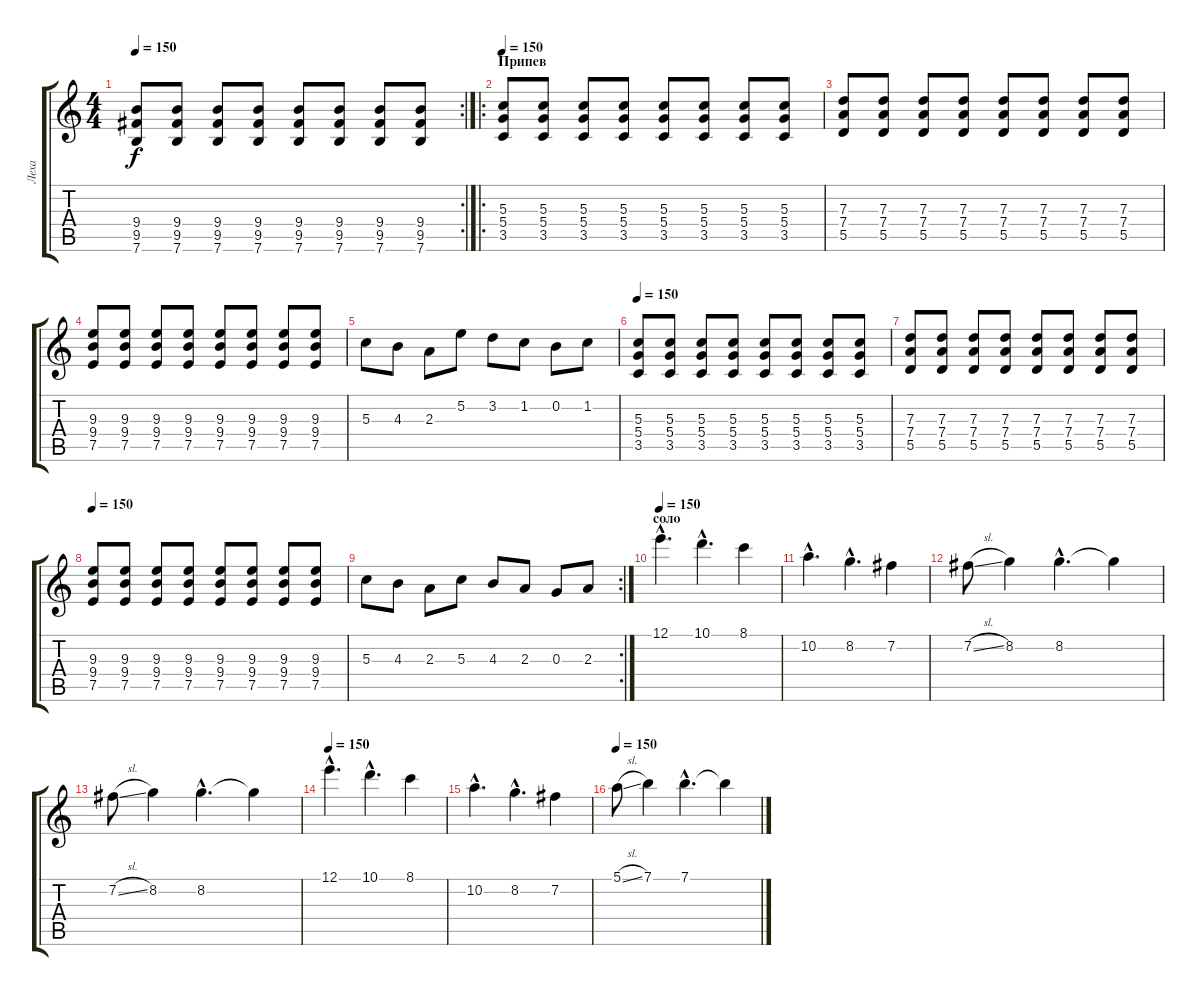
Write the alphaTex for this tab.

\track ("Леха" "Леха") {instrument distortionguitar}
\staff {score tabs}
\tuning (E4 B3 G3 D3 A2 E2) {hide}
\rc 2
\ts (4 4)
\tempo 150
\clef g2
\ks c
(9.4 9.5 7.6).8{dy f} (9.4 9.5 7.6).8 (9.4 9.5 7.6).8 (9.4 9.5 7.6).8 (9.4 9.5 7.6).8 (9.4 9.5 7.6).8 (9.4 9.5 7.6).8 (9.4 9.5 7.6).8 |
\ro
\section ("" "Припев")
\tempo 150
(5.3 5.4 3.5).8{instrument distortionguitar} (5.3 5.4 3.5).8 (5.3 5.4 3.5).8 (5.3 5.4 3.5).8 (5.3 5.4 3.5).8 (5.3 5.4 3.5).8 (5.3 5.4 3.5).8 (5.3 5.4 3.5).8 |
(7.3 7.4 5.5).8 (7.3 7.4 5.5).8 (7.3 7.4 5.5).8 (7.3 7.4 5.5).8 (7.3 7.4 5.5).8 (7.3 7.4 5.5).8 (7.3 7.4 5.5).8 (7.3 7.4 5.5).8 |
(9.3 9.4 7.5).8 (9.3 9.4 7.5).8 (9.3 9.4 7.5).8 (9.3 9.4 7.5).8 (9.3 9.4 7.5).8 (9.3 9.4 7.5).8 (9.3 9.4 7.5).8 (9.3 9.4 7.5).8 |
5.3.8 4.3.8 2.3.8 5.2.8 3.2.8 1.2.8 0.2.8 1.2.8 |
\tempo 150
(5.3 5.4 3.5).8{instrument distortionguitar} (5.3 5.4 3.5).8 (5.3 5.4 3.5).8 (5.3 5.4 3.5).8 (5.3 5.4 3.5).8 (5.3 5.4 3.5).8 (5.3 5.4 3.5).8 (5.3 5.4 3.5).8 |
(7.3 7.4 5.5).8 (7.3 7.4 5.5).8 (7.3 7.4 5.5).8 (7.3 7.4 5.5).8 (7.3 7.4 5.5).8 (7.3 7.4 5.5).8 (7.3 7.4 5.5).8 (7.3 7.4 5.5).8 |
\tempo 150
(9.3 9.4 7.5).8 (9.3 9.4 7.5).8 (9.3 9.4 7.5).8 (9.3 9.4 7.5).8 (9.3 9.4 7.5).8 (9.3 9.4 7.5).8 (9.3 9.4 7.5).8 (9.3 9.4 7.5).8 |
\rc 2
5.3.8 4.3.8 2.3.8 5.3.8 4.3.8 2.3.8 0.3.8 2.3.8 |
\section ("" "соло")
\tempo 150
12.1{hac}.4{d} 10.1{hac}.4{d} 8.1.4 |
10.2{hac}.4{d} 8.2{hac}.4{d} 7.2.4 |
7.2{sl}.8 8.2.4 8.2{hac}.4{d} 8.2{t}.4 |
7.2{sl}.8 8.2.4 8.2{hac}.4{d} 8.2{t}.4 |
\tempo 150
12.1{hac}.4{d} 10.1{hac}.4{d} 8.1.4 |
10.2{hac}.4{d} 8.2{hac}.4{d} 7.2.4 |
\tempo 150
5.1{sl}.8 7.1.4 7.1{hac}.4{d} 7.1{t}.4
